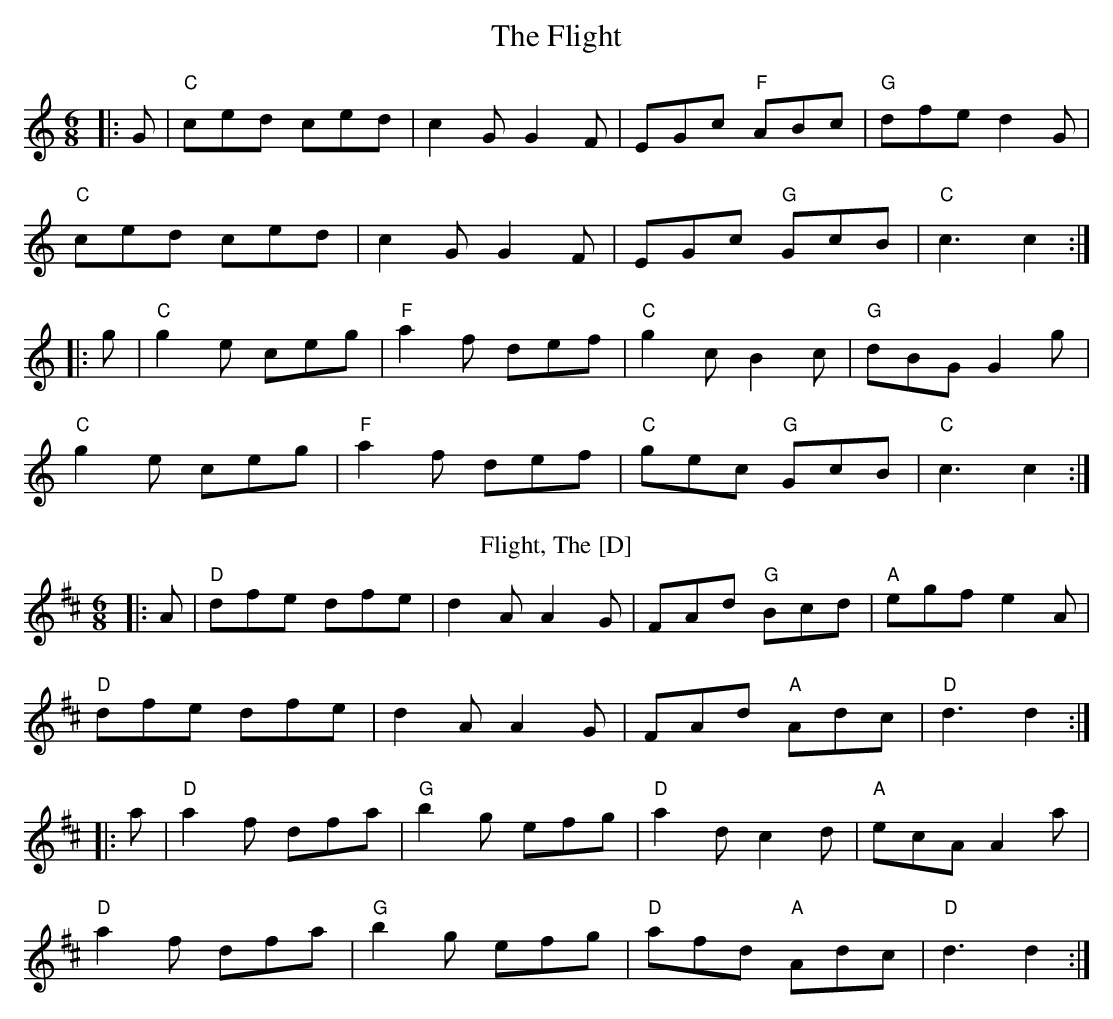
X:1
T:Flight, The
M:6/8
L:1/8
K:C
|:G |"C" ced ced | c2G G2F | EGc "F" ABc |"G" dfe d2G|
"C" ced ced | c2G G2F | EGc "G" GcB|"C" c3 c2 :|
|: g |"C"g2e ceg | "F" a2f def | "C" g2c B2c |"G" dBG G2g|
"C"g2e ceg | "F" a2f def| "C" gec "G" GcB |"C"c3 c2 :|
T:Flight, The [D]
M:6/8
L:1/8
K:D
|:A |"D" dfe dfe | d2A A2G | FAd "G" Bcd |"A" egf e2A|
"D" dfe dfe | d2A A2G | FAd "A" Adc|"D" d3 d2 :|
|: a |"D"a2f dfa | "G" b2g efg | "D" a2d c2d |"A" ecA A2a|
"D"a2f dfa | "G" b2g efg| "D" afd "A" Adc |"D"d3 d2 :|
